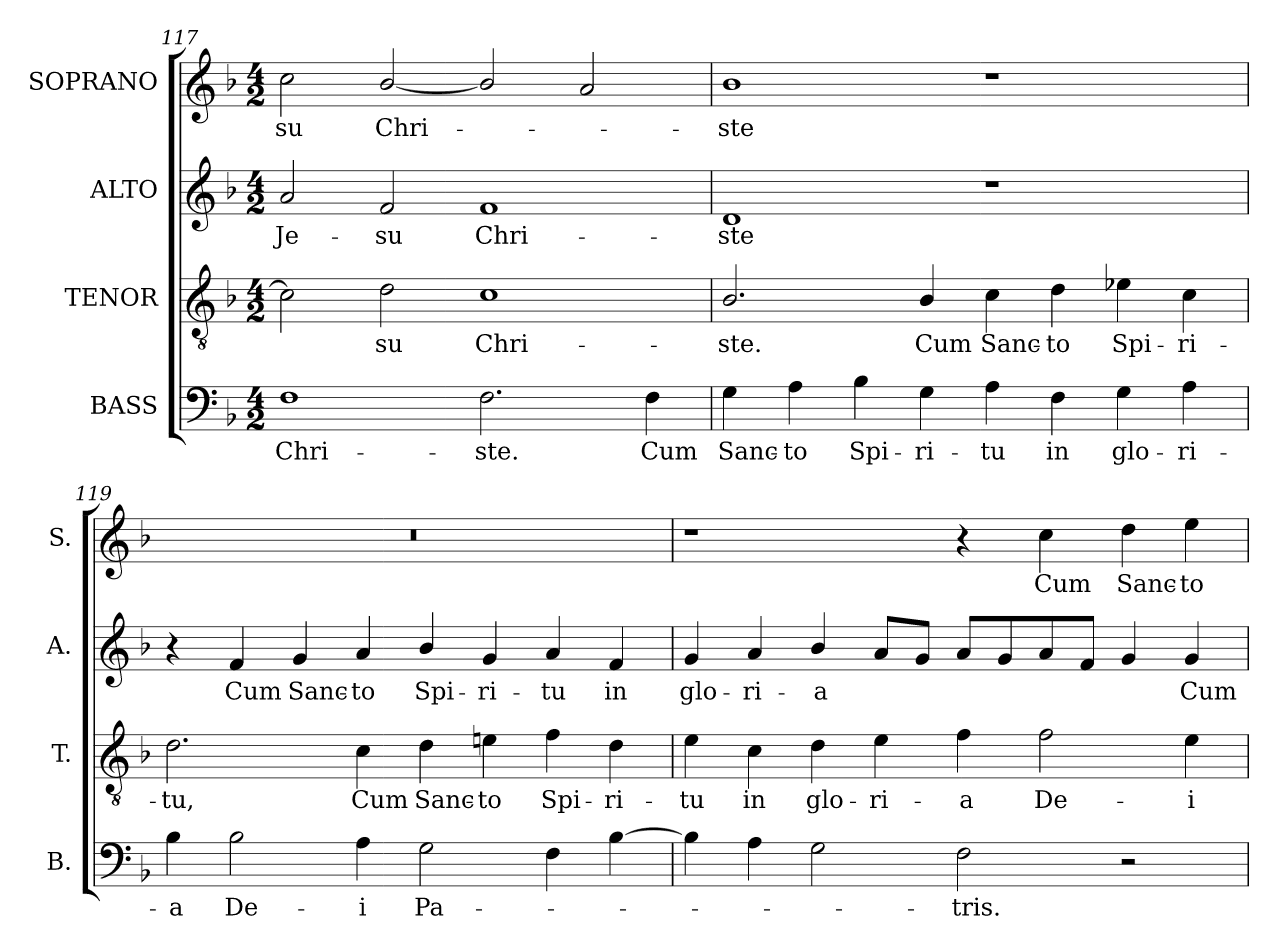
**kern	**text	**kern	**text	**kern	**text	**kern	**text
*part4	*part4	*part3	*part3	*part2	*part2	*part1	*part1
*staff4	*staff4	*staff3	*staff3	*staff2	*staff2	*staff1	*staff1
*I"BASS	*	*I"TENOR	*	*I"ALTO	*	*I"SOPRANO	*
*I'B.	*	*I'T.	*	*I'A.	*	*I'S.	*
*clefF4	*	*clefGv2	*	*clefG2	*	*clefG2	*
*	*	*ITrd7c12	*	*	*	*	*
*k[b-]	*	*k[b-]	*	*k[b-]	*	*k[b-]	*
*F:	*	*F:	*	*F:	*	*F:	*
*M4/2	*	*M4/2	*	*M4/2	*	*M4/2	*
=117	=117	=117	=117	=117	=117	=117	=117
!	!LO:LY:b:color=#000000	!	!	!	!	!	!
!	!	!	!	!	!LO:LY:b:color=#000000	!	!
!	!	!	!	!	!	!	!LO:LY:b:color=#000000
1Fi	Chri-	2Ci\]	.	2ai/	Je-	2cci\	-su
!	!	!	!LO:LY:b:color=#000000	!	!	!	!
!	!	!	!	!	!LO:LY:b:color=#000000	!	!
!	!	!	!	!	!	!	!LO:LY:b:color=#000000
.	.	2Di\	-su	2fi/	-su	[2b-i/	Chri-
!	!LO:LY:b:color=#000000	!	!	!	!	!	!
!	!	!	!LO:LY:b:color=#000000	!	!	!	!
!	!	!	!	!	!LO:LY:b:color=#000000	!	!
2.Fi\	-ste.	1Ci	Chri-	1fi	Chri-	2b-i/]	.
.	.	.	.	.	.	2ai/	.
!	!LO:LY:b:color=#000000	!	!	!	!	!	!
4Fi\	Cum	.	.	.	.	.	.
=118	=118	=118	=118	=118	=118	=118	=118
!	!LO:LY:b:color=#000000	!	!	!	!	!	!
!	!	!	!LO:LY:b:color=#000000	!	!	!	!
!	!	!	!	!	!LO:LY:b:color=#000000	!	!
!	!	!	!	!	!	!	!LO:LY:b:color=#000000
4Gi\	Sanc-	2.BB-i/	-ste.	1di	-ste	1b-i	-ste
!	!LO:LY:b:color=#000000	!	!	!	!	!	!
4Ai\	-to	.	.	.	.	.	.
!	!LO:LY:b:color=#000000	!	!	!	!	!	!
4B-i\	Spi-	.	.	.	.	.	.
!	!LO:LY:b:color=#000000	!	!	!	!	!	!
!	!	!	!LO:LY:b:color=#000000	!	!	!	!
4Gi\	-ri-	4BB-i/	Cum	.	.	.	.
!	!LO:LY:b:color=#000000	!	!	!	!	!	!
!	!	!	!LO:LY:b:color=#000000	!	!	!	!
4Ai\	-tu	4Ci\	Sanc-	1r	.	1r	.
!	!LO:LY:b:color=#000000	!	!	!	!	!	!
!	!	!	!LO:LY:b:color=#000000	!	!	!	!
4Fi\	in	4Di\	-to	.	.	.	.
!	!LO:LY:b:color=#000000	!	!	!	!	!	!
!	!	!	!LO:LY:b:color=#000000	!	!	!	!
4Gi\	glo-	4E-Xi\	Spi-	.	.	.	.
!	!LO:LY:b:color=#000000	!	!	!	!	!	!
!	!	!	!LO:LY:b:color=#000000	!	!	!	!
4Ai\	-ri-	4Ci\	-ri-	.	.	.	.
!!LO:PB:g=z
=119	=119	=119	=119	=119	=119	=119	=119
!	!LO:LY:b:color=#000000	!	!	!	!	!	!
!	!	!	!LO:LY:b:color=#000000	!	!	!LO:N:vis=1	!
4B-i\	-a	2.Di\	-tu,	4r	.	0r	.
!	!LO:LY:b:color=#000000	!	!	!	!	!	!
!	!	!	!	!	!LO:LY:b:color=#000000	!	!
2B-i\	De-	.	.	4fi/	Cum	.	.
!	!	!	!	!	!LO:LY:b:color=#000000	!	!
.	.	.	.	4gi/	Sanc-	.	.
!	!LO:LY:b:color=#000000	!	!	!	!	!	!
!	!	!	!LO:LY:b:color=#000000	!	!	!	!
!	!	!	!	!	!LO:LY:b:color=#000000	!	!
4Ai\	-i	4Ci\	Cum	4ai/	-to	.	.
!	!LO:LY:b:color=#000000	!	!	!	!	!	!
!	!	!	!LO:LY:b:color=#000000	!	!	!	!
!	!	!	!	!	!LO:LY:b:color=#000000	!	!
2Gi\	Pa-	4Di\	Sanc-	4b-i/	Spi-	.	.
!	!	!	!LO:LY:b:color=#000000	!	!	!	!
!	!	!	!	!	!LO:LY:b:color=#000000	!	!
.	.	4Eni\	-to	4gi/	-ri-	.	.
!	!	!	!LO:LY:b:color=#000000	!	!	!	!
!	!	!	!	!	!LO:LY:b:color=#000000	!	!
4Fi\	.	4Fi\	Spi-	4ai/	-tu	.	.
!	!	!	!LO:LY:b:color=#000000	!	!	!	!
!	!	!	!	!	!LO:LY:b:color=#000000	!	!
[4B-i\	.	4Di\	-ri-	4fi/	in	.	.
=120	=120	=120	=120	=120	=120	=120	=120
!	!	!	!LO:LY:b:color=#000000	!	!	!	!
!	!	!	!	!	!LO:LY:b:color=#000000	!	!
4B-i\]	.	4Ei\	-tu	4gi/	glo-	1r	.
!	!	!	!LO:LY:b:color=#000000	!	!	!	!
!	!	!	!	!	!LO:LY:b:color=#000000	!	!
4Ai\	.	4Ci\	in	4ai/	-ri-	.	.
!	!	!	!LO:LY:b:color=#000000	!	!	!	!
!	!	!	!	!	!LO:LY:b:color=#000000	!	!
2Gi\	.	4Di\	glo-	4b-i/	-a	.	.
!	!	!	!LO:LY:b:color=#000000	!	!	!	!
.	.	4Ei\	-ri-	8ai/L	.	.	.
.	.	.	.	8gi/J	.	.	.
!	!LO:LY:b:color=#000000	!	!	!	!	!	!
!	!	!	!LO:LY:b:color=#000000	!	!	!	!
2Fi\	-tris.	4Fi\	-a	8ai/L	.	4r	.
.	.	.	.	8gi/	.	.	.
!	!	!	!LO:LY:b:color=#000000	!	!	!	!
!	!	!	!	!	!	!	!LO:LY:b:color=#000000
.	.	2Fi\	De-	8ai/	.	4cci\	Cum
.	.	.	.	8fi/J	.	.	.
!	!	!	!	!	!	!	!LO:LY:b:color=#000000
2r	.	.	.	4gi/	.	4ddi\	Sanc-
!	!	!	!LO:LY:b:color=#000000	!	!	!	!
!	!	!	!	!	!LO:LY:b:color=#000000	!	!
!	!	!	!	!	!	!	!LO:LY:b:color=#000000
.	.	4Ei\	-i	4gi/	Cum	4eei\	-to
=	=	=	=	=	=	=	=
*-	*-	*-	*-	*-	*-	*-	*-
